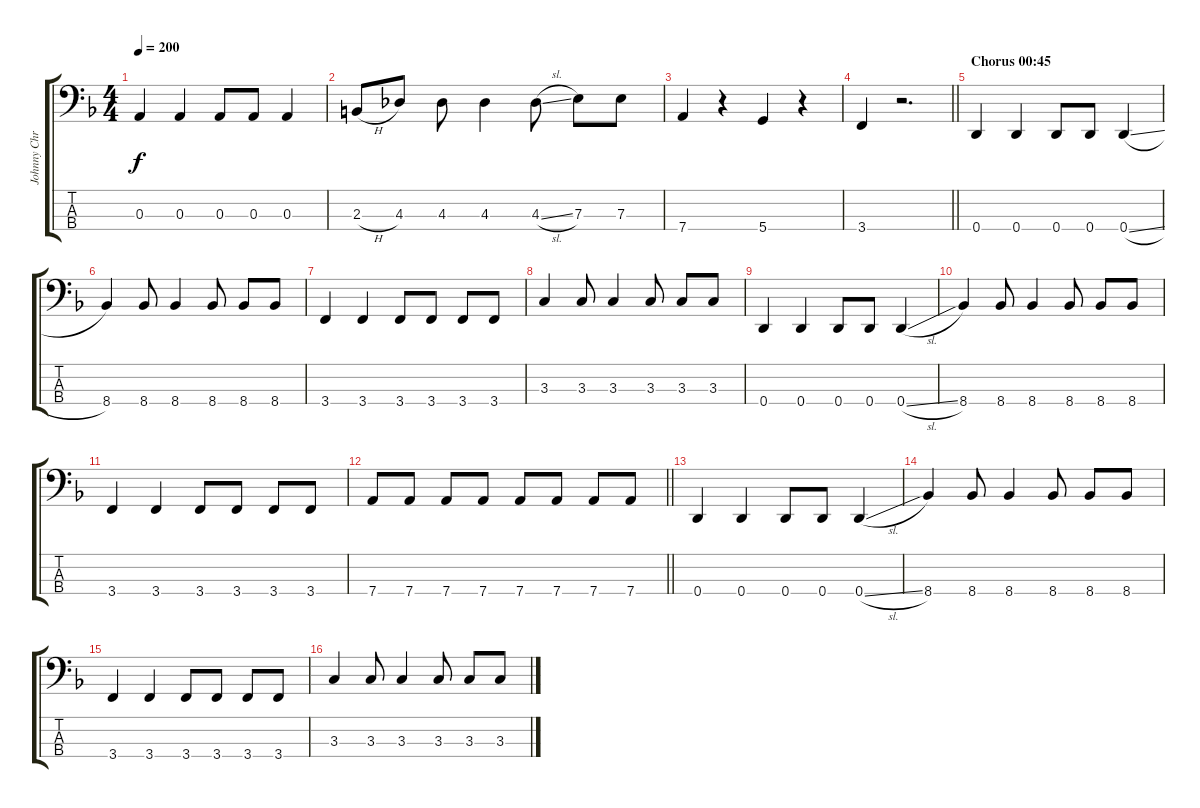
\track ("Johnny Christ (Bass)" "Johnny Chr") {instrument electricbasspick}
\staff {score tabs}
\tuning (G2 D2 A1 D1) {hide}
\ts (4 4)
\tempo 200
\clef f4
\ks f
0.3.4{dy f} 0.3.4 0.3.8 0.3.8 0.3.4 |
2.3{h}.8 4.3.8 4.3.8 4.3.4 4.3{sl}.8 7.3.8 7.3.8 |
7.4.4 r.4 5.4.4 r.4 |
\barLineRight lightlight
3.4.4 r.2{d} |
\section ("" "Chorus 00:45")
0.4.4 0.4.4 0.4.8 0.4.8 0.4{sl}.4 |
8.4.4 8.4.8 8.4.4 8.4.8 8.4.8 8.4.8 |
3.4.4 3.4.4 3.4.8 3.4.8 3.4.8 3.4.8 |
3.3.4 3.3.8 3.3.4 3.3.8 3.3.8 3.3.8 |
0.4.4 0.4.4 0.4.8 0.4.8 0.4{sl}.4 |
8.4.4 8.4.8 8.4.4 8.4.8 8.4.8 8.4.8 |
3.4.4 3.4.4 3.4.8 3.4.8 3.4.8 3.4.8 |
\barLineRight lightlight
7.4.8 7.4.8 7.4.8 7.4.8 7.4.8 7.4.8 7.4.8 7.4.8 |
\section ("" "")
0.4.4 0.4.4 0.4.8 0.4.8 0.4{sl}.4 |
8.4.4 8.4.8 8.4.4 8.4.8 8.4.8 8.4.8 |
3.4.4 3.4.4 3.4.8 3.4.8 3.4.8 3.4.8 |
3.3.4 3.3.8 3.3.4 3.3.8 3.3.8 3.3.8
